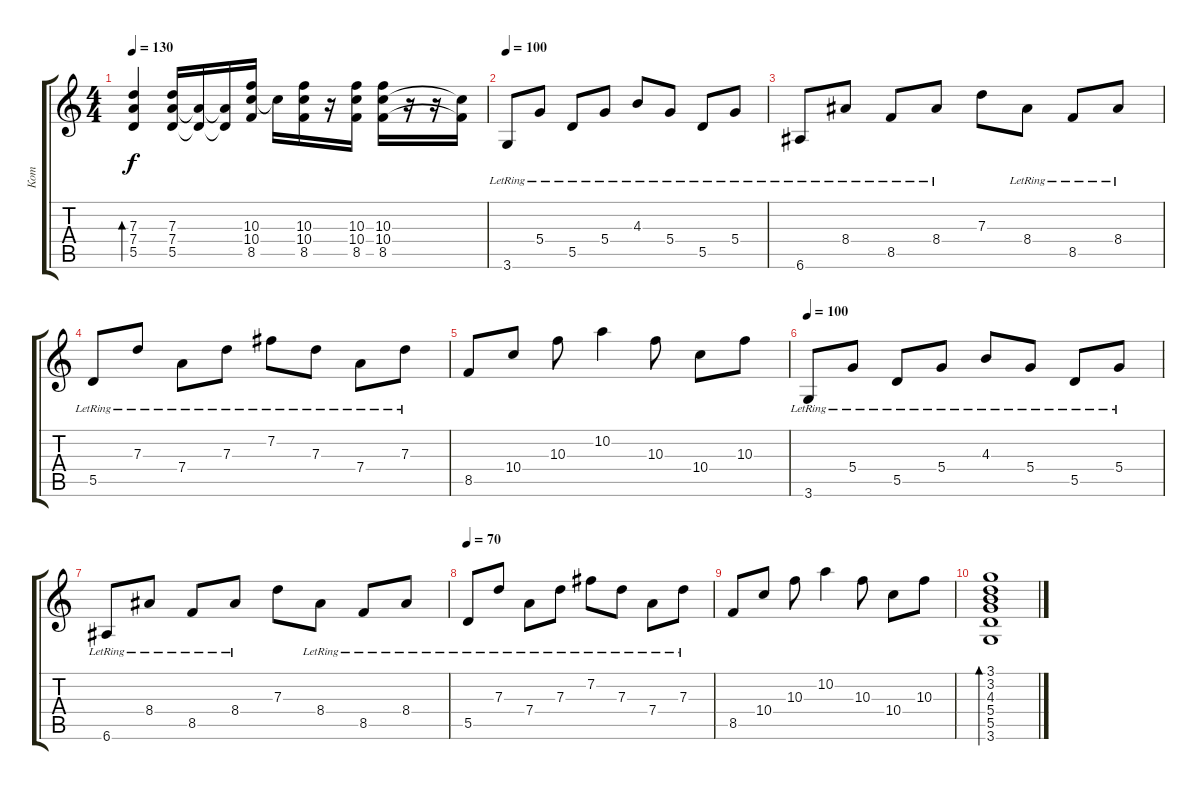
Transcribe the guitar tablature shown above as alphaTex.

\track ("Кот" "Кот") {instrument overdrivenguitar}
\staff {score tabs}
\tuning (E4 B3 G3 D3 A2 E2) {hide}
\ts (4 4)
\tempo 130
\clef g2
\ks c
(7.3 7.4 5.5).4{bd 120 dy f instrument overdrivenguitar} (7.3 7.4 5.5).16 (7.4{t} 5.5{t}).16 (7.4{t} 5.5{t}).16 (10.3 10.4 8.5).16 10.4{t}.16 (10.3 10.4 8.5).16 r.16 (10.3 10.4 8.5).16 (10.3 10.4 8.5).16 r.16 r.16 (10.4{t} 8.5{t}).16 |
\tempo 100
3.6{lr}.8{instrument electricguitarjazz} 5.4{lr}.8 5.5{lr}.8 5.4{lr}.8 4.3{lr}.8 5.4{lr}.8 5.5{lr}.8 5.4{lr}.8 |
6.6{lr}.8 8.4{lr}.8 8.5{lr}.8 8.4{lr}.8 7.3.8 8.4{lr}.8 8.5{lr}.8 8.4{lr}.8 |
5.5{lr}.8 7.3{lr}.8 7.4{lr}.8 7.3{lr}.8 7.2{lr}.8 7.3{lr}.8 7.4{lr}.8 7.3{lr}.8 |
8.5.8 10.4.8 10.3.8 10.2.4 10.3.8 10.4.8 10.3.8 |
\tempo 100
3.6{lr}.8{instrument electricguitarjazz} 5.4{lr}.8 5.5{lr}.8 5.4{lr}.8 4.3{lr}.8 5.4{lr}.8 5.5{lr}.8 5.4{lr}.8 |
6.6{lr}.8 8.4{lr}.8 8.5{lr}.8 8.4{lr}.8 7.3.8 8.4{lr}.8 8.5{lr}.8 8.4{lr}.8 |
\tempo 70
5.5{lr}.8 7.3{lr}.8 7.4{lr}.8 7.3{lr}.8 7.2{lr}.8 7.3{lr}.8 7.4{lr}.8 7.3{lr}.8 |
8.5.8 10.4.8 10.3.8 10.2.4 10.3.8 10.4.8 10.3.8 |
(3.1 3.2 4.3 5.4 5.5 3.6).1{bd 480 instrument overdrivenguitar}
